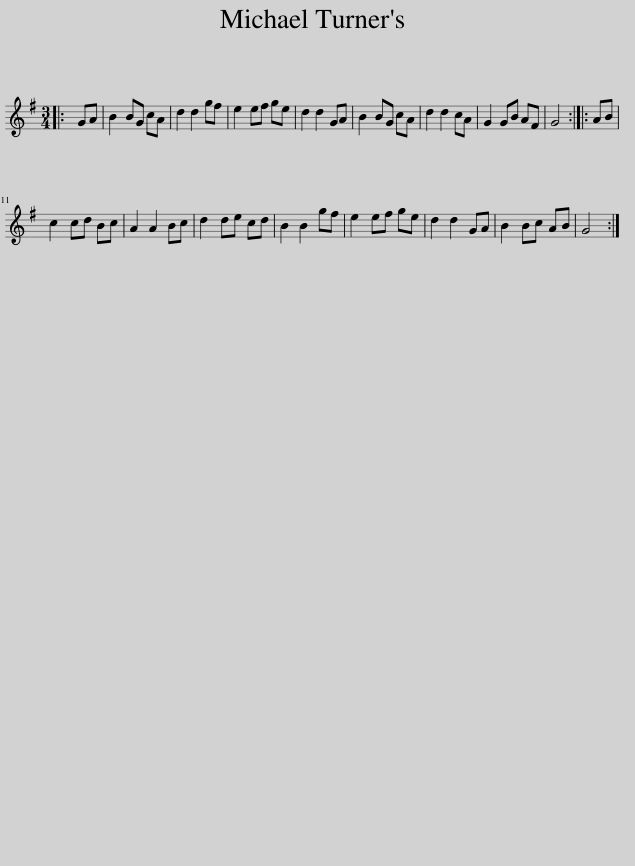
X:1
L:1/8
M:3/4
I:linebreak $
K:G
V:1 treble
V:1
|: GA | B2 BG cA | d2 d2 gf | e2 ef ge | d2 d2 GA | %5
 B2 BG cA | d2 d2 cA | G2 GB AF | G4 :: AB |$ %10
 c2 cd Bc | A2 A2 Bc | d2 de cd | B2 B2 gf | e2 ef ge | %15
 d2 d2 GA | B2 Bc AB | G4 :| %18
